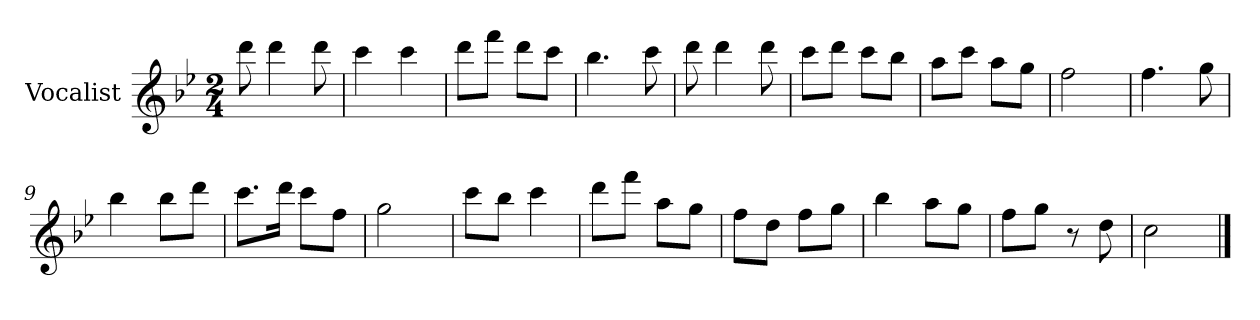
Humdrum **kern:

**kern
*part1
*staff1
*I"Vocalist
*k[b-e-]
*B-:
*M2/4
=
8ddd
4ddd
8ddd
=1
4ccc
4ccc
=2
8dddL
8fffJ
8dddL
8cccJ
=3
4.bb-
8ccc
=4
8ddd
4ddd
8ddd
=5
8cccL
8dddJ
8cccL
8bb-J
=6
8aaL
8cccJ
8aaL
8ggJ
=7
2ff
=8
4.ff
8gg
=9
4bb-
8bb-L
8dddJ
=10
8.cccL
16dddJk
8cccL
8ffJ
=11
2gg
=12
8cccL
8bb-J
4ccc
=13
8dddL
8fffJ
8aaL
8ggJ
=14
8ffL
8ddJ
8ffL
8ggJ
=15
4bb-
8aaL
8ggJ
=16
8ffL
8ggJ
8r
8dd
=17
2cc
==
*-
